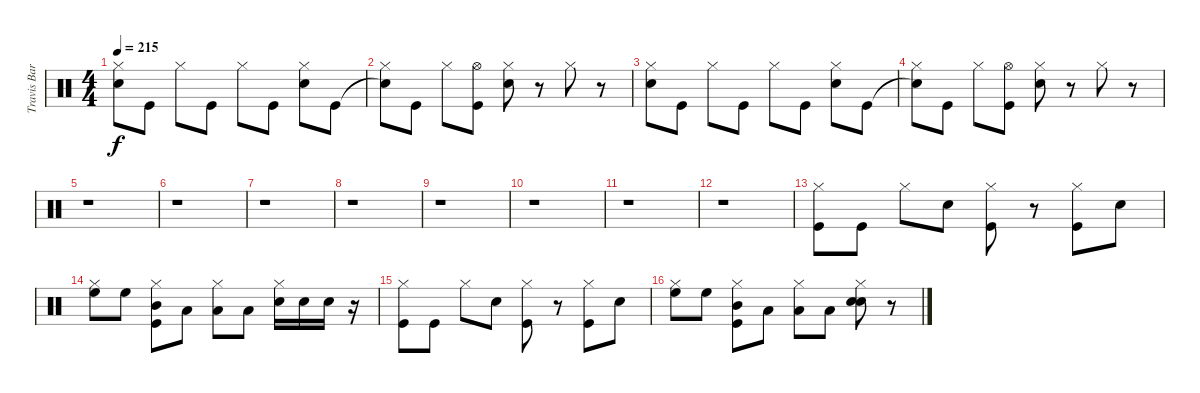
\track ("Travis Barker (Drums)" "Travis Bar") {instrument percussion}
\staff {score}
\articulation defaults
\ts (4 4)
\tempo 215
\clef neutral
\ks c
("Electric Snare (hit)" "Hi-Hat (closed)").8{dy f} "Kick (hit)".8 "Hi-Hat (closed)".8 "Kick (hit)".8 "Hi-Hat (closed)".8 "Kick (hit)".8 ("Electric Snare (hit)" "Hi-Hat (closed)").8 "Kick (hit)".8 |
("Snare (hit)"{t} "Hi-Hat (closed)").8 "Kick (hit)".8 "Hi-Hat (closed)".8 ("Kick (hit)" "Hi-Hat (open)").8 ("Electric Snare (hit)" "Hi-Hat (closed)").8 r.8 "Hi-Hat (closed)".8 r.8 |
("Electric Snare (hit)" "Hi-Hat (closed)").8 "Kick (hit)".8 "Hi-Hat (closed)".8 "Kick (hit)".8 "Hi-Hat (closed)".8 "Kick (hit)".8 ("Electric Snare (hit)" "Hi-Hat (closed)").8 "Kick (hit)".8 |
("Snare (hit)"{t} "Hi-Hat (closed)").8 "Kick (hit)".8 "Hi-Hat (closed)".8 ("Kick (hit)" "Hi-Hat (open)").8 ("Electric Snare (hit)" "Hi-Hat (closed)").8 r.8 "Hi-Hat (closed)".8 r.8 |
r.1 |
r.1 |
r.1 |
r.1 |
r.1 |
r.1 |
r.1 |
r.1 |
("Kick (hit)" "Hi-Hat (closed)").8 "Kick (hit)".8 "Hi-Hat (closed)".8 "Electric Snare (hit)".8 ("Kick (hit)" "Hi-Hat (closed)").8 r.8 ("Kick (hit)" "Hi-Hat (closed)").8 "Electric Snare (hit)".8 |
("High Floor Tom (hit)" "Hi-Hat (closed)").8 "High Floor Tom (hit)".8 ("Kick (hit)" "Mid Tom (hit)" "Hi-Hat (closed)").8 "Low Tom (hit)".8 ("Low Floor Tom (hit)" "Hi-Hat (closed)").8 "Low Floor Tom (hit)".8 ("Electric Snare (hit)" "Hi-Hat (closed)").16 "Electric Snare (hit)".16 "Electric Snare (hit)".16 r.16 |
("Kick (hit)" "Hi-Hat (closed)").8 "Kick (hit)".8 "Hi-Hat (closed)".8 "Electric Snare (hit)".8 ("Kick (hit)" "Hi-Hat (closed)").8 r.8 ("Kick (hit)" "Hi-Hat (closed)").8 "Electric Snare (hit)".8 |
("High Floor Tom (hit)" "Hi-Hat (closed)").8 "High Floor Tom (hit)".8 ("Kick (hit)" "Mid Tom (hit)" "Hi-Hat (closed)").8 "Low Tom (hit)".8 ("Low Floor Tom (hit)" "Hi-Hat (closed)").8 "Low Floor Tom (hit)".8 ("Electric Snare (hit)" "Electric Snare (hit)" "Hi-Hat (closed)").8 r.8
